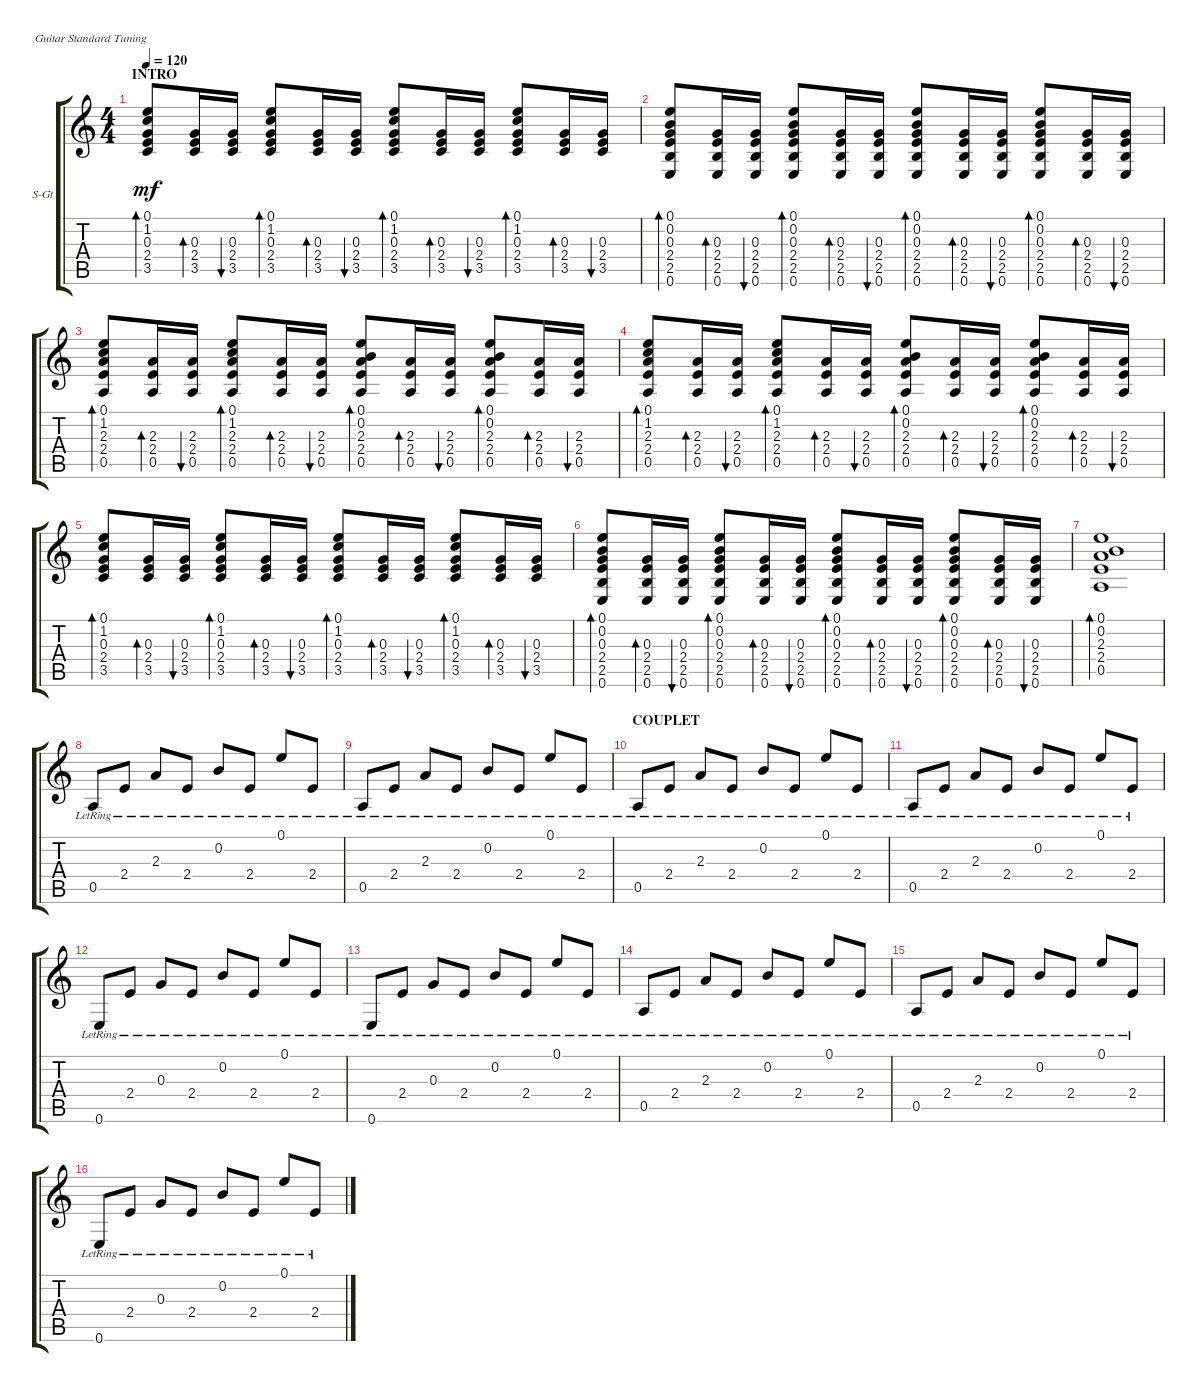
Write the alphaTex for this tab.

\defaultSystemsLayout 4
\bracketExtendMode groupsimilarinstruments
\firstSystemTrackNameOrientation horizontal
\otherSystemsTrackNameOrientation horizontal
\track ("Steel Guitar" "S-Gt") {instrument acousticguitarsteel}
\staff {score tabs}
\tuning (E4 B3 G3 D3 A2 E2)
\ts (4 4)
\section ("" "INTRO")
\tempo 120
\clef g2
\ks c
(3.5 2.4 0.3 1.2 0.1).8{bd 30 dy mf instrument acousticguitarsteel} (3.5 2.4 0.3).16{bd 30} (3.5 2.4 0.3).16{bu 30} (3.5 2.4 0.3 1.2 0.1).8{bd 30} (3.5 2.4 0.3).16{bd 30} (3.5 2.4 0.3).16{bu 30} (3.5 2.4 0.3 1.2 0.1).8{bd 30} (3.5 2.4 0.3).16{bd 30} (3.5 2.4 0.3).16{bu 30} (3.5 2.4 0.3 1.2 0.1).8{bd 30} (3.5 2.4 0.3).16{bd 30} (3.5 2.4 0.3).16{bu 30} |
(2.5 2.4 0.3 0.2 0.1 0.6).8{bd 30} (2.5 2.4 0.3 0.6).16{bd 30} (2.5 2.4 0.3 0.6).16{bu 30} (2.5 2.4 0.3 0.2 0.1 0.6).8{bd 30} (2.5 2.4 0.3 0.6).16{bd 30} (2.5 2.4 0.3 0.6).16{bu 30} (2.5 2.4 0.3 0.2 0.1 0.6).8{bd 30} (2.5 2.4 0.3 0.6).16{bd 30} (2.5 2.4 0.3 0.6).16{bu 30} (2.5 2.4 0.3 0.2 0.1 0.6).8{bd 30} (2.5 2.4 0.3 0.6).16{bd 30} (2.5 2.4 0.3 0.6).16{bu 30} |
(0.5 2.4 2.3 1.2 0.1).8{bd 30} (0.5 2.4 2.3).16{bd 30} (0.5 2.4 2.3).16{bu 30} (0.5 2.4 2.3 1.2 0.1).8{bd 30} (0.5 2.4 2.3).16{bd 30} (0.5 2.4 2.3).16{bu 30} (0.5 2.4 2.3 0.2 0.1).8{bd 30} (0.5 2.4 2.3).16{bd 30} (0.5 2.4 2.3).16{bu 30} (0.5 2.4 2.3 0.2 0.1).8{bd 30} (0.5 2.4 2.3).16{bd 30} (0.5 2.4 2.3).16{bu 30} |
(0.5 2.4 2.3 1.2 0.1).8{bd 30} (0.5 2.4 2.3).16{bd 30} (0.5 2.4 2.3).16{bu 30} (0.5 2.4 2.3 1.2 0.1).8{bd 30} (0.5 2.4 2.3).16{bd 30} (0.5 2.4 2.3).16{bu 30} (0.5 2.4 2.3 0.2 0.1).8{bd 30} (0.5 2.4 2.3).16{bd 30} (0.5 2.4 2.3).16{bu 30} (0.5 2.4 2.3 0.2 0.1).8{bd 30} (0.5 2.4 2.3).16{bd 30} (0.5 2.4 2.3).16{bu 30} |
(3.5 2.4 0.3 1.2 0.1).8{bd 30} (3.5 2.4 0.3).16{bd 30} (3.5 2.4 0.3).16{bu 30} (3.5 2.4 0.3 1.2 0.1).8{bd 30} (3.5 2.4 0.3).16{bd 30} (3.5 2.4 0.3).16{bu 30} (3.5 2.4 0.3 1.2 0.1).8{bd 30} (3.5 2.4 0.3).16{bd 30} (3.5 2.4 0.3).16{bu 30} (3.5 2.4 0.3 1.2 0.1).8{bd 30} (3.5 2.4 0.3).16{bd 30} (3.5 2.4 0.3).16{bu 30} |
(2.5 2.4 0.3 0.2 0.1 0.6).8{bd 30} (2.5 2.4 0.3 0.6).16{bd 30} (2.5 2.4 0.3 0.6).16{bu 30} (2.5 2.4 0.3 0.2 0.1 0.6).8{bd 30} (2.5 2.4 0.3 0.6).16{bd 30} (2.5 2.4 0.3 0.6).16{bu 30} (2.5 2.4 0.3 0.2 0.1 0.6).8{bd 30} (2.5 2.4 0.3 0.6).16{bd 30} (2.5 2.4 0.3 0.6).16{bu 30} (2.5 2.4 0.3 0.2 0.1 0.6).8{bd 30} (2.5 2.4 0.3 0.6).16{bd 30} (2.5 2.4 0.3 0.6).16{bu 30} |
(0.5 2.4 2.3 0.2 0.1).1{bd 30} |
0.5{lr}.8 2.4{lr}.8 2.3{lr}.8 2.4{lr}.8 0.2{lr}.8 2.4{lr}.8 0.1{lr}.8 2.4{lr}.8 |
0.5{lr}.8 2.4{lr}.8 2.3{lr}.8 2.4{lr}.8 0.2{lr}.8 2.4{lr}.8 0.1{lr}.8 2.4{lr}.8 |
\section ("" "COUPLET ")
0.5{lr}.8 2.4{lr}.8 2.3{lr}.8 2.4{lr}.8 0.2{lr}.8 2.4{lr}.8 0.1{lr}.8 2.4{lr}.8 |
0.5{lr}.8 2.4{lr}.8 2.3{lr}.8 2.4{lr}.8 0.2{lr}.8 2.4{lr}.8 0.1{lr}.8 2.4{lr}.8 |
0.6{lr}.8 2.4{lr}.8 0.3{lr}.8 2.4{lr}.8 0.2{lr}.8 2.4{lr}.8 0.1{lr}.8 2.4{lr}.8 |
0.6{lr}.8 2.4{lr}.8 0.3{lr}.8 2.4{lr}.8 0.2{lr}.8 2.4{lr}.8 0.1{lr}.8 2.4{lr}.8 |
0.5{lr}.8 2.4{lr}.8 2.3{lr}.8 2.4{lr}.8 0.2{lr}.8 2.4{lr}.8 0.1{lr}.8 2.4{lr}.8 |
0.5{lr}.8 2.4{lr}.8 2.3{lr}.8 2.4{lr}.8 0.2{lr}.8 2.4{lr}.8 0.1{lr}.8 2.4{lr}.8 |
0.6{lr}.8 2.4{lr}.8 0.3{lr}.8 2.4{lr}.8 0.2{lr}.8 2.4{lr}.8 0.1{lr}.8 2.4{lr}.8
